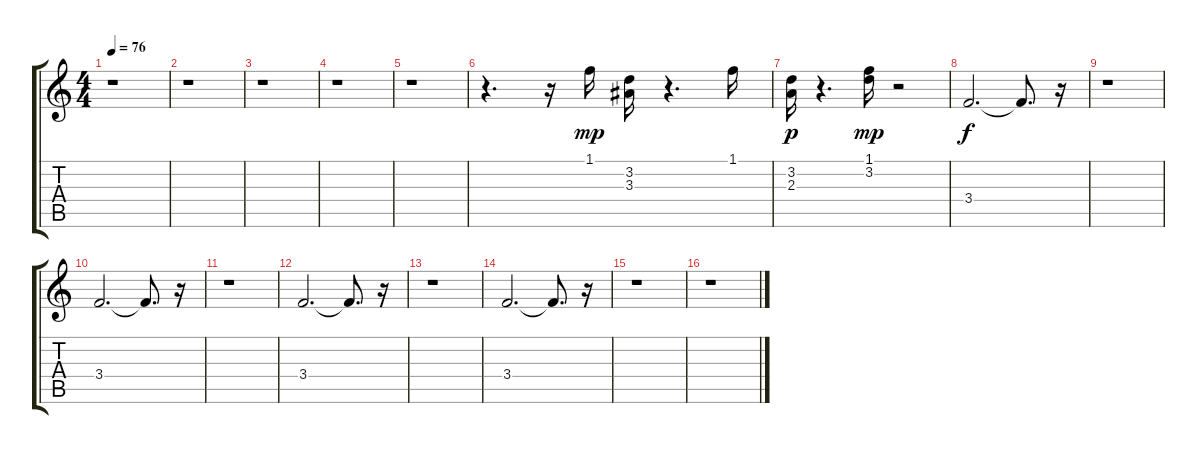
\track "" {instrument acousticguitarsteel}
\staff {score tabs}
\tuning (E4 B3 G3 D3 A2 E2) {hide}
\ts (4 4)
\tempo 76
\clef g2
\ks c
r.1{dy f} |
r.1 |
r.1 |
r.1 |
r.1 |
r.4{d} r.16 1.1.16{dy mp} (3.2 3.3).16 r.4{d} 1.1.16 |
(3.2 2.3).16{dy p} r.4{d} (1.1 3.2).16{dy mp} r.2 |
3.4.2{d dy f} 3.4{t}.8{d} r.16 |
r.1 |
3.4.2{d} 3.4{t}.8{d} r.16 |
r.1 |
3.4.2{d} 3.4{t}.8{d} r.16 |
r.1 |
3.4.2{d} 3.4{t}.8{d} r.16 |
r.1 |
r.1
